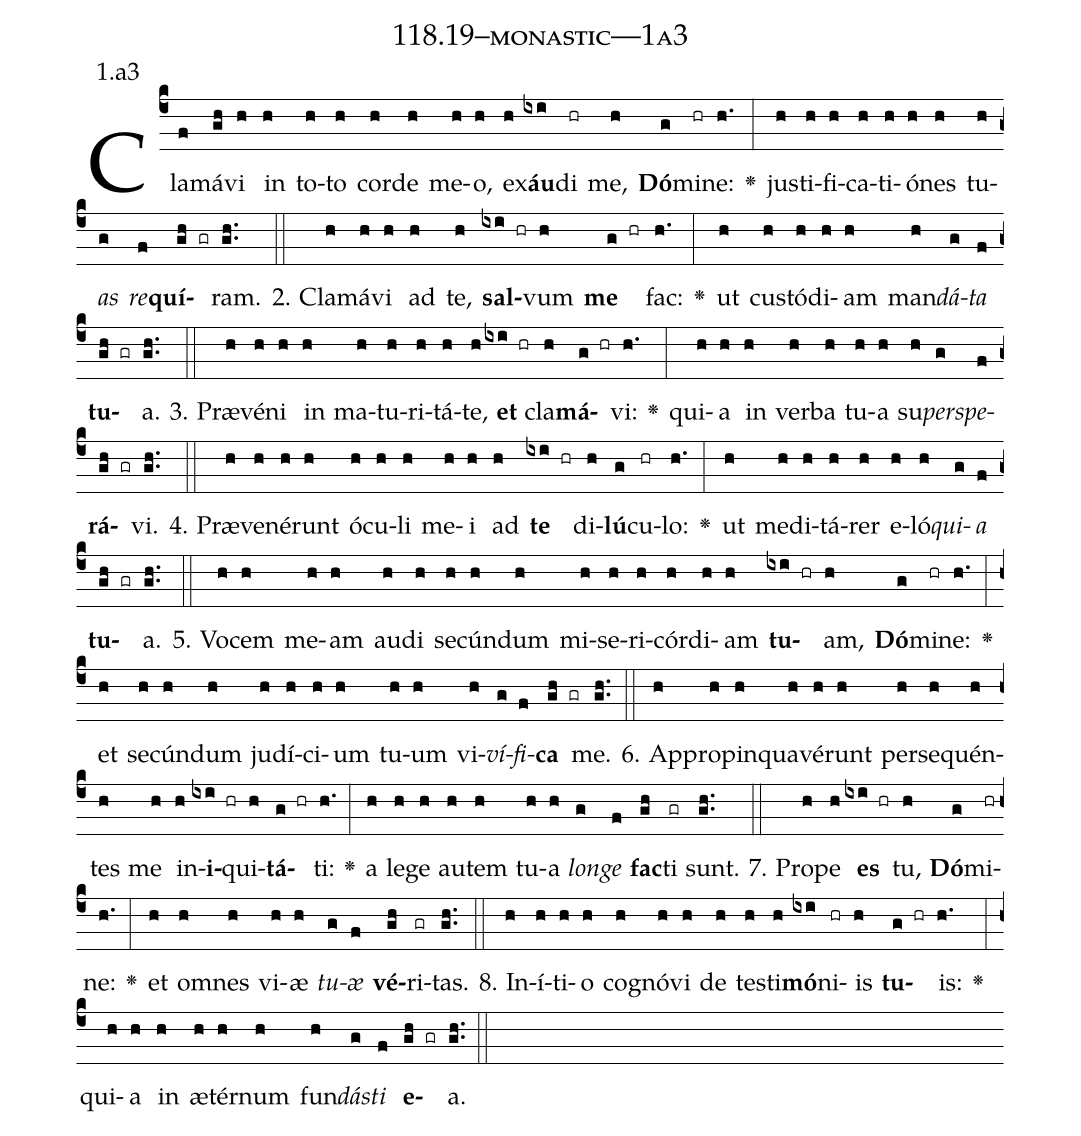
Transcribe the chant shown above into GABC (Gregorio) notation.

name: 118.19--monastic---1a3;
annotation: 1.a3;
%%
(c4)Cla(f)má(gh)vi(h) in(h) to(h)to(h) cor(h)de(h) me(h)o,(h) ex(h)<b>áu</b>(ixi)di(hr) me,(h) <b>Dó</b>(g)mi(hr)ne:(h.) <v>\greheightstar</v>(:) jus(h)ti(h)fi(h)ca(h)ti(h)ó(h)nes(h) tu(h)<i>as</i>(g) <i>re</i>(f)<b>quí</b>(gh gr)ram.(gh..) (::)
2. Cla(h)má(h)vi(h) ad(h) te,(h) <b>sal</b>(ixi hr)vum(h) <b>me</b>(g hr) fac:(h.) <v>\greheightstar</v>(:) ut(h) cus(h)tó(h)di(h)am(h) man(h)<i>dá</i>(g)<i>ta</i>(f) <b>tu</b>(gh gr)a.(gh..) (::)
3. Præ(h)vé(h)ni(h) in(h) ma(h)tu(h)ri(h)tá(h)te,(h) <b>et</b>(ixi hr) cla(h)<b>má</b>(g hr)vi:(h.) <v>\greheightstar</v>(:) qui(h)a(h) in(h) ver(h)ba(h) tu(h)a(h) su(h)<i>per</i>(g)<i>spe</i>(f)<b>rá</b>(gh gr)vi.(gh..) (::)
4. Præ(h)ve(h)né(h)runt(h) ó(h)cu(h)li(h) me(h)i(h) ad(h) <b>te</b>(ixi hr) di(h)<b>lú</b>(g)cu(hr)lo:(h.) <v>\greheightstar</v>(:) ut(h) me(h)di(h)tá(h)rer(h) e(h)ló(h)<i>qui</i>(g)<i>a</i>(f) <b>tu</b>(gh gr)a.(gh..) (::)
5. Vo(h)cem(h) me(h)am(h) au(h)di(h) se(h)cún(h)dum(h) mi(h)se(h)ri(h)cór(h)di(h)am(h) <b>tu</b>(ixi hr)am,(h) <b>Dó</b>(g)mi(hr)ne:(h.) <v>\greheightstar</v>(:) et(h) se(h)cún(h)dum(h) ju(h)dí(h)ci(h)um(h) tu(h)um(h) vi(h)<i>ví</i>(g)<i>fi</i>(f)<b>ca</b>(gh gr) me.(gh..) (::)
6. Ap(h)pro(h)pin(h)qua(h)vé(h)runt(h) per(h)se(h)quén(h)tes(h) me(h) in(h)<b>i</b>(ixi hr)qui(h)<b>tá</b>(g hr)ti:(h.) <v>\greheightstar</v>(:) a(h) le(h)ge(h) au(h)tem(h) tu(h)a(h) <i>lon</i>(g)<i>ge</i>(f) <b>fac</b>(gh)ti(gr) sunt.(gh..) (::)
7. Pro(h)pe(h) <b>es</b>(ixi hr) tu,(h) <b>Dó</b>(g)mi(hr)ne:(h.) <v>\greheightstar</v>(:) et(h) om(h)nes(h) vi(h)æ(h) <i>tu</i>(g)<i>æ</i>(f) <b>vé</b>(gh)ri(gr)tas.(gh..) (::)
8. In(h)í(h)ti(h)o(h) co(h)gnó(h)vi(h) de(h) tes(h)ti(h)<b>mó</b>(ixi)ni(hr)is(h) <b>tu</b>(g hr)is:(h.) <v>\greheightstar</v>(:) qui(h)a(h) in(h) æ(h)tér(h)num(h) fun(h)<i>dás</i>(g)<i>ti</i>(f) <b>e</b>(gh gr)a.(gh..) (::)
